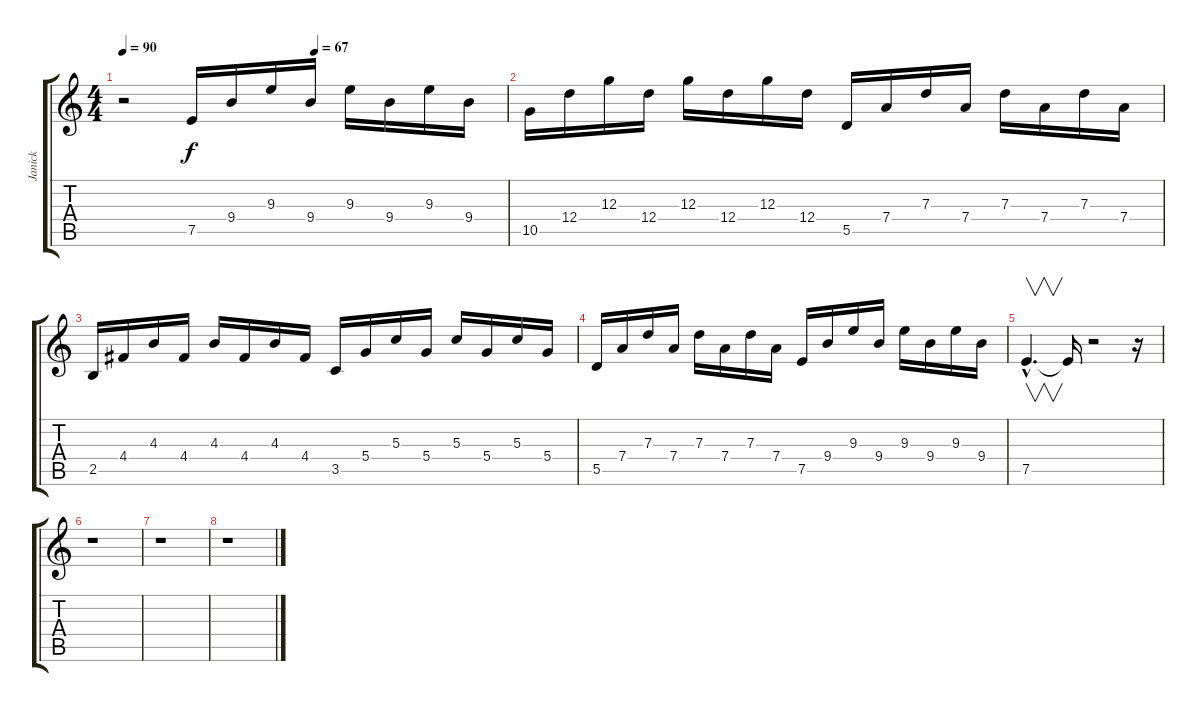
\track ("Janick" "Janick") {instrument acousticguitarnylon}
\staff {score tabs}
\tuning (E4 B3 G3 D3 A2 E2) {hide}
\ts (4 4)
\tempo 90
\tempo (67 0.5)
\clef g2
\ks c
r.2{dy f} 7.5.16{volume 11 instrument acousticguitarsteel} 9.4.16 9.3.16 9.4.16 9.3.16 9.4.16 9.3.16 9.4.16 |
10.5.16 12.4.16 12.3.16 12.4.16 12.3.16 12.4.16 12.3.16 12.4.16 5.5.16 7.4.16 7.3.16 7.4.16 7.3.16 7.4.16 7.3.16 7.4.16 |
2.5.16 4.4.16 4.3.16 4.4.16 4.3.16 4.4.16 4.3.16 4.4.16 3.5.16 5.4.16 5.3.16 5.4.16 5.3.16 5.4.16 5.3.16 5.4.16 |
5.5.16 7.4.16 7.3.16 7.4.16 7.3.16 7.4.16 7.3.16 7.4.16 7.5.16 9.4.16 9.3.16 9.4.16 9.3.16 9.4.16 9.3.16 9.4.16 |
7.5{hac}.4{v d} 7.5{t}.16 r.2 r.16 |
r.1 |
r.1 |
r.1
